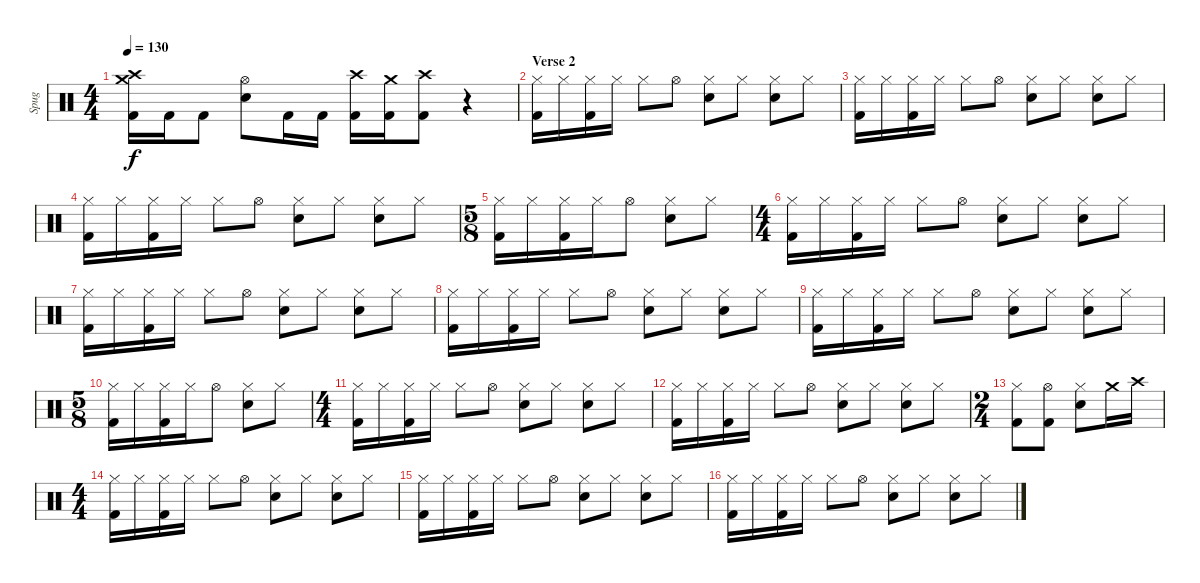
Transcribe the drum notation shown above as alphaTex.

\track ("Spug" "Spug") {instrument percussion}
\staff {score}
\articulation defaults
\ts (4 4)
\tempo 130
\clef neutral
\ks c
("Crash high (hit)" "Crash medium (hit)" "Kick (hit) 2").16{dy f} "Kick (hit) 2".16 "Kick (hit) 2".8 ("Hi-Hat (open)" "Electric Snare (hit)").8 "Kick (hit) 2".16 "Kick (hit) 2".16 ("Crash high (hit)" "Kick (hit) 2").16 ("Crash medium (hit)" "Kick (hit) 2").16 ("Crash high (hit)" "Kick (hit) 2").8 r.4 |
\section ("" "Verse 2")
("Hi-Hat (closed)" "Kick (hit) 2").16 "Hi-Hat (closed)".16 ("Hi-Hat (closed)" "Kick (hit) 2").16 "Hi-Hat (closed)".16 "Hi-Hat (closed)".8 "Hi-Hat (open)".8 ("Hi-Hat (closed)" "Electric Snare (hit)").8 "Hi-Hat (closed)".8 ("Hi-Hat (closed)" "Electric Snare (hit)").8 "Hi-Hat (closed)".8 |
("Hi-Hat (closed)" "Kick (hit) 2").16 "Hi-Hat (closed)".16 ("Hi-Hat (closed)" "Kick (hit) 2").16 "Hi-Hat (closed)".16 "Hi-Hat (closed)".8 "Hi-Hat (open)".8 ("Hi-Hat (closed)" "Electric Snare (hit)").8 "Hi-Hat (closed)".8 ("Hi-Hat (closed)" "Electric Snare (hit)").8 "Hi-Hat (closed)".8 |
("Hi-Hat (closed)" "Kick (hit) 2").16 "Hi-Hat (closed)".16 ("Hi-Hat (closed)" "Kick (hit) 2").16 "Hi-Hat (closed)".16 "Hi-Hat (closed)".8 "Hi-Hat (open)".8 ("Hi-Hat (closed)" "Electric Snare (hit)").8 "Hi-Hat (closed)".8 ("Hi-Hat (closed)" "Electric Snare (hit)").8 "Hi-Hat (closed)".8 |
\ts (5 8)
("Hi-Hat (closed)" "Kick (hit) 2").16 "Hi-Hat (closed)".16 ("Hi-Hat (closed)" "Kick (hit) 2").16 "Hi-Hat (closed)".16 "Hi-Hat (open)".8 ("Hi-Hat (closed)" "Electric Snare (hit)").8 "Hi-Hat (closed)".8 |
\ts (4 4)
("Hi-Hat (closed)" "Kick (hit) 2").16 "Hi-Hat (closed)".16 ("Hi-Hat (closed)" "Kick (hit) 2").16 "Hi-Hat (closed)".16 "Hi-Hat (closed)".8 "Hi-Hat (open)".8 ("Hi-Hat (closed)" "Electric Snare (hit)").8 "Hi-Hat (closed)".8 ("Hi-Hat (closed)" "Electric Snare (hit)").8 "Hi-Hat (closed)".8 |
("Hi-Hat (closed)" "Kick (hit) 2").16 "Hi-Hat (closed)".16 ("Hi-Hat (closed)" "Kick (hit) 2").16 "Hi-Hat (closed)".16 "Hi-Hat (closed)".8 "Hi-Hat (open)".8 ("Hi-Hat (closed)" "Electric Snare (hit)").8 "Hi-Hat (closed)".8 ("Hi-Hat (closed)" "Electric Snare (hit)").8 "Hi-Hat (closed)".8 |
("Hi-Hat (closed)" "Kick (hit) 2").16 "Hi-Hat (closed)".16 ("Hi-Hat (closed)" "Kick (hit) 2").16 "Hi-Hat (closed)".16 "Hi-Hat (closed)".8 "Hi-Hat (open)".8 ("Hi-Hat (closed)" "Electric Snare (hit)").8 "Hi-Hat (closed)".8 ("Hi-Hat (closed)" "Electric Snare (hit)").8 "Hi-Hat (closed)".8 |
("Hi-Hat (closed)" "Kick (hit) 2").16 "Hi-Hat (closed)".16 ("Hi-Hat (closed)" "Kick (hit) 2").16 "Hi-Hat (closed)".16 "Hi-Hat (closed)".8 "Hi-Hat (open)".8 ("Hi-Hat (closed)" "Electric Snare (hit)").8 "Hi-Hat (closed)".8 ("Hi-Hat (closed)" "Electric Snare (hit)").8 "Hi-Hat (closed)".8 |
\ts (5 8)
("Hi-Hat (closed)" "Kick (hit) 2").16 "Hi-Hat (closed)".16 ("Hi-Hat (closed)" "Kick (hit) 2").16 "Hi-Hat (closed)".16 "Hi-Hat (open)".8 ("Hi-Hat (closed)" "Electric Snare (hit)").8 "Hi-Hat (closed)".8 |
\ts (4 4)
("Hi-Hat (closed)" "Kick (hit) 2").16 "Hi-Hat (closed)".16 ("Hi-Hat (closed)" "Kick (hit) 2").16 "Hi-Hat (closed)".16 "Hi-Hat (closed)".8 "Hi-Hat (open)".8 ("Hi-Hat (closed)" "Electric Snare (hit)").8 "Hi-Hat (closed)".8 ("Hi-Hat (closed)" "Electric Snare (hit)").8 "Hi-Hat (closed)".8 |
("Hi-Hat (closed)" "Kick (hit) 2").16 "Hi-Hat (closed)".16 ("Hi-Hat (closed)" "Kick (hit) 2").16 "Hi-Hat (closed)".16 "Hi-Hat (closed)".8 "Hi-Hat (open)".8 ("Hi-Hat (closed)" "Electric Snare (hit)").8 "Hi-Hat (closed)".8 ("Hi-Hat (closed)" "Electric Snare (hit)").8 "Hi-Hat (closed)".8 |
\ts (2 4)
("Hi-Hat (closed)" "Kick (hit) 2").8 ("Hi-Hat (open)" "Kick (hit) 2").8 ("Hi-Hat (closed)" "Electric Snare (hit)").8 "Crash medium (hit)".16 "Crash high (hit)".16 |
\ts (4 4)
("Hi-Hat (closed)" "Kick (hit) 2").16 "Hi-Hat (closed)".16 ("Hi-Hat (closed)" "Kick (hit) 2").16 "Hi-Hat (closed)".16 "Hi-Hat (closed)".8 "Hi-Hat (open)".8 ("Hi-Hat (closed)" "Electric Snare (hit)").8 "Hi-Hat (closed)".8 ("Hi-Hat (closed)" "Electric Snare (hit)").8 "Hi-Hat (closed)".8 |
("Hi-Hat (closed)" "Kick (hit) 2").16 "Hi-Hat (closed)".16 ("Hi-Hat (closed)" "Kick (hit) 2").16 "Hi-Hat (closed)".16 "Hi-Hat (closed)".8 "Hi-Hat (open)".8 ("Hi-Hat (closed)" "Electric Snare (hit)").8 "Hi-Hat (closed)".8 ("Hi-Hat (closed)" "Electric Snare (hit)").8 "Hi-Hat (closed)".8 |
("Hi-Hat (closed)" "Kick (hit) 2").16 "Hi-Hat (closed)".16 ("Hi-Hat (closed)" "Kick (hit) 2").16 "Hi-Hat (closed)".16 "Hi-Hat (closed)".8 "Hi-Hat (open)".8 ("Hi-Hat (closed)" "Electric Snare (hit)").8 "Hi-Hat (closed)".8 ("Hi-Hat (closed)" "Electric Snare (hit)").8 "Hi-Hat (closed)".8
